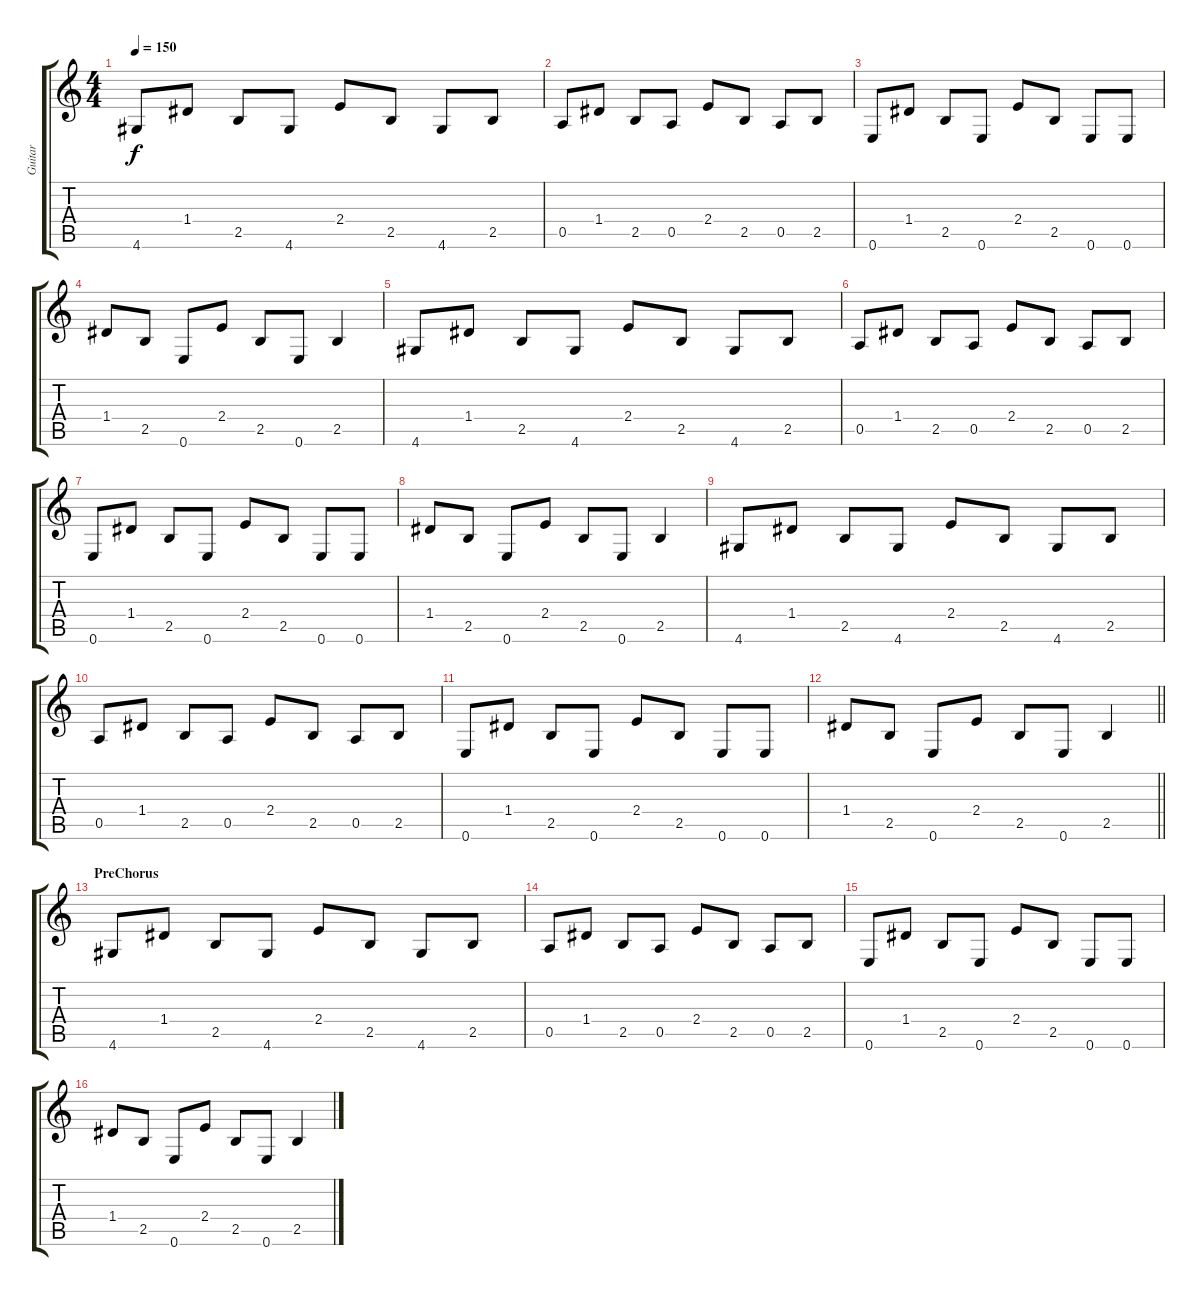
\track ("Guitar" "Guitar") {instrument electricguitarclean}
\staff {score tabs}
\tuning (E4 B3 G3 D3 A2 E2) {hide}
\ts (4 4)
\tempo 150
\clef g2
\ks c
4.6.8{dy f} 1.4.8 2.5.8 4.6.8 2.4.8 2.5.8 4.6.8 2.5.8 |
0.5.8 1.4.8 2.5.8 0.5.8 2.4.8 2.5.8 0.5.8 2.5.8 |
0.6.8 1.4.8 2.5.8 0.6.8 2.4.8 2.5.8 0.6.8 0.6.8 |
1.4.8 2.5.8 0.6.8 2.4.8 2.5.8 0.6.8 2.5.4 |
4.6.8 1.4.8 2.5.8 4.6.8 2.4.8 2.5.8 4.6.8 2.5.8 |
0.5.8 1.4.8 2.5.8 0.5.8 2.4.8 2.5.8 0.5.8 2.5.8 |
0.6.8 1.4.8 2.5.8 0.6.8 2.4.8 2.5.8 0.6.8 0.6.8 |
1.4.8 2.5.8 0.6.8 2.4.8 2.5.8 0.6.8 2.5.4 |
4.6.8 1.4.8 2.5.8 4.6.8 2.4.8 2.5.8 4.6.8 2.5.8 |
0.5.8 1.4.8 2.5.8 0.5.8 2.4.8 2.5.8 0.5.8 2.5.8 |
0.6.8 1.4.8 2.5.8 0.6.8 2.4.8 2.5.8 0.6.8 0.6.8 |
\barLineRight lightlight
1.4.8 2.5.8 0.6.8 2.4.8 2.5.8 0.6.8 2.5.4 |
\section ("" "PreChorus")
4.6.8 1.4.8 2.5.8 4.6.8 2.4.8 2.5.8 4.6.8 2.5.8 |
0.5.8 1.4.8 2.5.8 0.5.8 2.4.8 2.5.8 0.5.8 2.5.8 |
0.6.8 1.4.8 2.5.8 0.6.8 2.4.8 2.5.8 0.6.8 0.6.8 |
1.4.8 2.5.8 0.6.8 2.4.8 2.5.8 0.6.8 2.5.4
